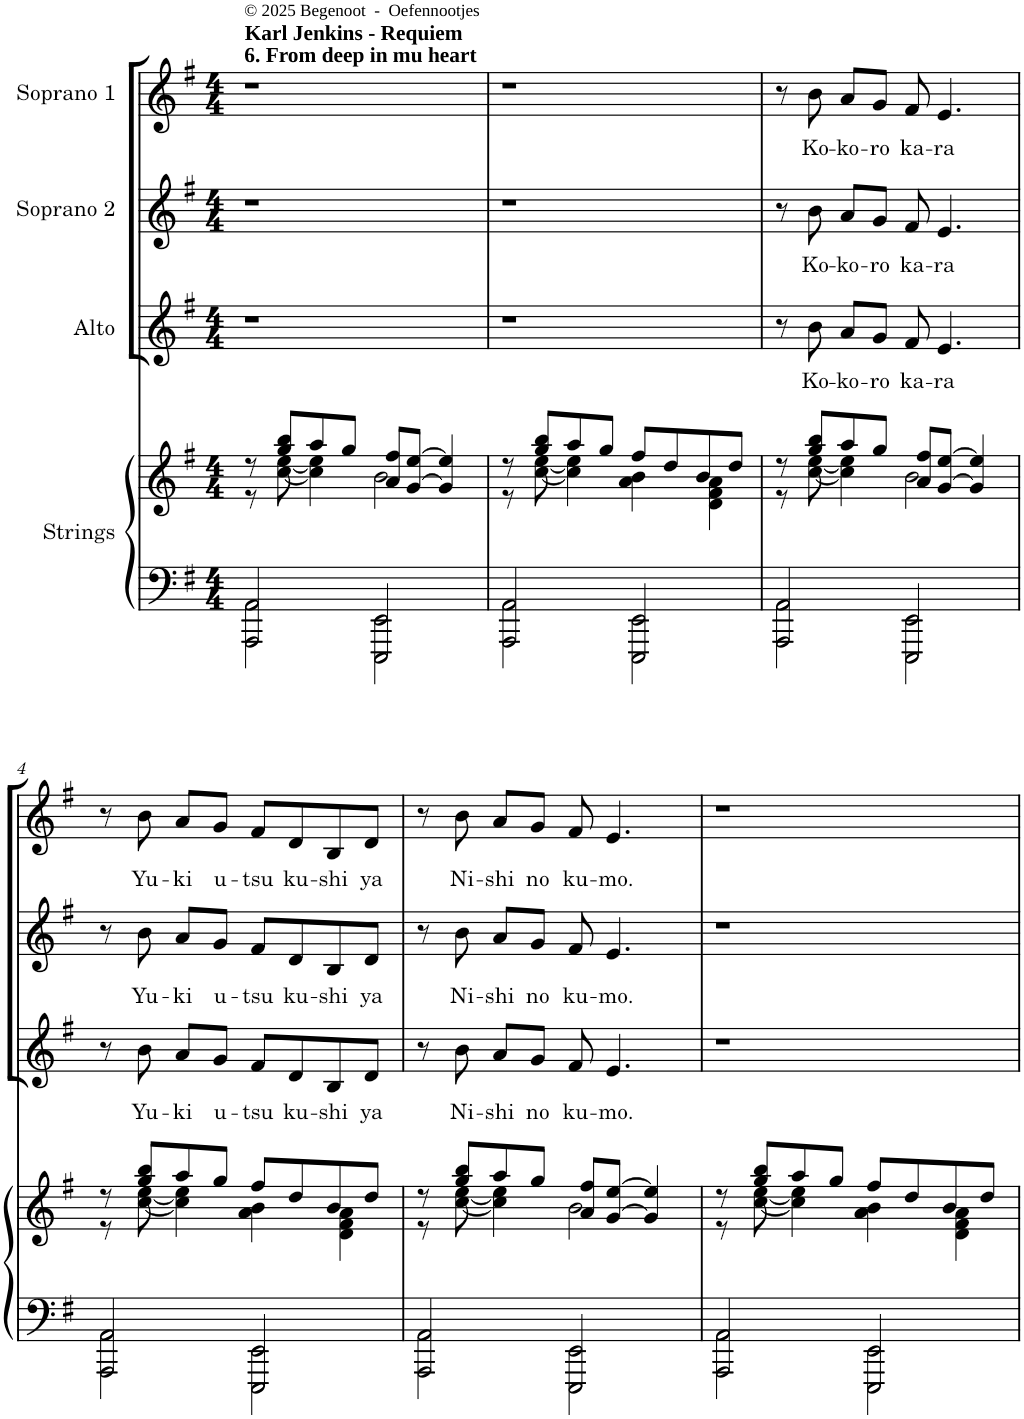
**kern	**kern	**kern	**text	**kern	**text	**kern	**text
*part4	*part4	*part3	*part3	*part2	*part2	*part1	*part1
*staff5	*staff4	*staff3	*staff3	*staff2	*staff2	*staff1	*staff1
*I"Strings	*	*I"Alto	*	*I"Soprano 2	*	*I"Soprano 1	*
*I'Str	*	*	*	*	*	*	*
*clefF4	*clefG2	*clefG2	*	*clefG2	*	*clefG2	*
*k[f#]	*k[f#]	*k[f#]	*	*k[f#]	*	*k[f#]	*
*G:	*G:	*G:	*	*G:	*	*G:	*
*M4/4	*M4/4	*M4/4	*	*M4/4	*	*M4/4	*
=1	=1	=1	=1	=1	=1	=1	=1
*^	*^	*	*	*	*	*	*
!	!	!	!	!	!	!	!	!LO:TX:a:B:t=Karl Jenkins - Requiem	!
!	!	!	!	!	!	!	!	!LO:TX:a:t=6. From deep in mu heart	!
!	!	!	!	!	!	!	!	!LO:TX:a:t=© 2025 Begenoot  -  Oefennootjes	!
2AAA/ 2AA/	2AAA\ 2AA\	8r	8r	1r	.	1r	.	1r	.
.	.	8gg/ 8bb/L	[8cc\ [8ee\	.	.	.	.	.	.
.	.	8aa/	4cc\] 4ee\]	.	.	.	.	.	.
.	.	8gg/J	.	.	.	.	.	.	.
2EEE/ 2EE/	2EEE\ 2EE\	8a/ 8ff#/L	2b\	.	.	.	.	.	.
.	.	[8g/ [8ee/J	.	.	.	.	.	.	.
.	.	4g/] 4ee/]	.	.	.	.	.	.	.
=2	=2	=2	=2	=2	=2	=2	=2	=2	=2
2AAA/ 2AA/	2AAA\ 2AA\	8r	8r	1r	.	1r	.	1r	.
.	.	8gg/ 8bb/L	[8cc\ [8ee\	.	.	.	.	.	.
.	.	8aa/	4cc\] 4ee\]	.	.	.	.	.	.
.	.	8gg/J	.	.	.	.	.	.	.
2EEE/ 2EE/	2EEE\ 2EE\	8ff#/L	4a\ 4b\	.	.	.	.	.	.
.	.	8dd/	.	.	.	.	.	.	.
.	.	8b/	4d\ 4f#\ 4a\	.	.	.	.	.	.
.	.	8dd/J	.	.	.	.	.	.	.
=3	=3	=3	=3	=3	=3	=3	=3	=3	=3
2AAA/ 2AA/	2AAA\ 2AA\	8r	8r	8r	.	8r	.	8r	.
!	!	!	!	!	!LO:LY:b	!	!LO:LY:b	!	!LO:LY:b
.	.	8gg/ 8bb/L	[8cc\ [8ee\	8b\	Ko-	8b\	Ko-	8b\	Ko-
!	!	!	!	!	!LO:LY:b	!	!LO:LY:b	!	!LO:LY:b
.	.	8aa/	4cc\] 4ee\]	8a/L	-ko-	8a/L	-ko-	8a/L	-ko-
!	!	!	!	!	!LO:LY:b	!	!LO:LY:b	!	!LO:LY:b
.	.	8gg/J	.	8g/J	-ro	8g/J	-ro	8g/J	-ro
!	!	!	!	!	!LO:LY:b	!	!LO:LY:b	!	!LO:LY:b
2EEE/ 2EE/	2EEE\ 2EE\	8a/ 8ff#/L	2b\	8f#/	ka-	8f#/	ka-	8f#/	ka-
!	!	!	!	!	!LO:LY:b	!	!LO:LY:b	!	!LO:LY:b
.	.	[8g/ [8ee/J	.	4.e/	-ra	4.e/	-ra	4.e/	-ra
.	.	4g/] 4ee/]	.	.	.	.	.	.	.
!!LO:LB:g=z
=4	=4	=4	=4	=4	=4	=4	=4	=4	=4
2AAA/ 2AA/	2AAA\ 2AA\	8r	8r	8r	.	8r	.	8r	.
!	!	!	!	!	!LO:LY:b	!	!LO:LY:b	!	!LO:LY:b
.	.	8gg/ 8bb/L	[8cc\ [8ee\	8b\	Yu-	8b\	Yu-	8b\	Yu-
!	!	!	!	!	!LO:LY:b	!	!LO:LY:b	!	!LO:LY:b
.	.	8aa/	4cc\] 4ee\]	8a/L	-ki	8a/L	-ki	8a/L	-ki
!	!	!	!	!	!LO:LY:b	!	!LO:LY:b	!	!LO:LY:b
.	.	8gg/J	.	8g/J	u-	8g/J	u-	8g/J	u-
!	!	!	!	!	!LO:LY:b	!	!LO:LY:b	!	!LO:LY:b
2EEE/ 2EE/	2EEE\ 2EE\	8ff#/L	4a\ 4b\	8f#/L	-tsu	8f#/L	-tsu	8f#/L	-tsu
!	!	!	!	!	!LO:LY:b	!	!LO:LY:b	!	!LO:LY:b
.	.	8dd/	.	8d/	ku-	8d/	ku-	8d/	ku-
!	!	!	!	!	!LO:LY:b	!	!LO:LY:b	!	!LO:LY:b
.	.	8b/	4d\ 4f#\ 4a\	8B/	-shi	8B/	-shi	8B/	-shi
!	!	!	!	!	!LO:LY:b	!	!LO:LY:b	!	!LO:LY:b
.	.	8dd/J	.	8d/J	ya	8d/J	ya	8d/J	ya
=5	=5	=5	=5	=5	=5	=5	=5	=5	=5
2AAA/ 2AA/	2AAA\ 2AA\	8r	8r	8r	.	8r	.	8r	.
!	!	!	!	!	!LO:LY:b	!	!LO:LY:b	!	!LO:LY:b
.	.	8gg/ 8bb/L	[8cc\ [8ee\	8b\	Ni-	8b\	Ni-	8b\	Ni-
!	!	!	!	!	!LO:LY:b	!	!LO:LY:b	!	!LO:LY:b
.	.	8aa/	4cc\] 4ee\]	8a/L	-shi	8a/L	-shi	8a/L	-shi
!	!	!	!	!	!LO:LY:b	!	!LO:LY:b	!	!LO:LY:b
.	.	8gg/J	.	8g/J	no	8g/J	no	8g/J	no
!	!	!	!	!	!LO:LY:b	!	!LO:LY:b	!	!LO:LY:b
2EEE/ 2EE/	2EEE\ 2EE\	8a/ 8ff#/L	2b\	8f#/	ku-	8f#/	ku-	8f#/	ku-
!	!	!	!	!	!LO:LY:b	!	!LO:LY:b	!	!LO:LY:b
.	.	[8g/ [8ee/J	.	4.e/	-mo.	4.e/	-mo.	4.e/	-mo.
.	.	4g/] 4ee/]	.	.	.	.	.	.	.
=6	=6	=6	=6	=6	=6	=6	=6	=6	=6
2AAA/ 2AA/	2AAA\ 2AA\	8r	8r	1r	.	1r	.	1r	.
.	.	8gg/ 8bb/L	[8cc\ [8ee\	.	.	.	.	.	.
.	.	8aa/	4cc\] 4ee\]	.	.	.	.	.	.
.	.	8gg/J	.	.	.	.	.	.	.
2EEE/ 2EE/	2EEE\ 2EE\	8ff#/L	4a\ 4b\	.	.	.	.	.	.
.	.	8dd/	.	.	.	.	.	.	.
.	.	8b/	4d\ 4f#\ 4a\	.	.	.	.	.	.
.	.	8dd/J	.	.	.	.	.	.	.
*v	*v	*	*	*	*	*	*	*	*
*	*v	*v	*	*	*	*	*	*
=	=	=	=	=	=	=	=
*-	*-	*-	*-	*-	*-	*-	*-
